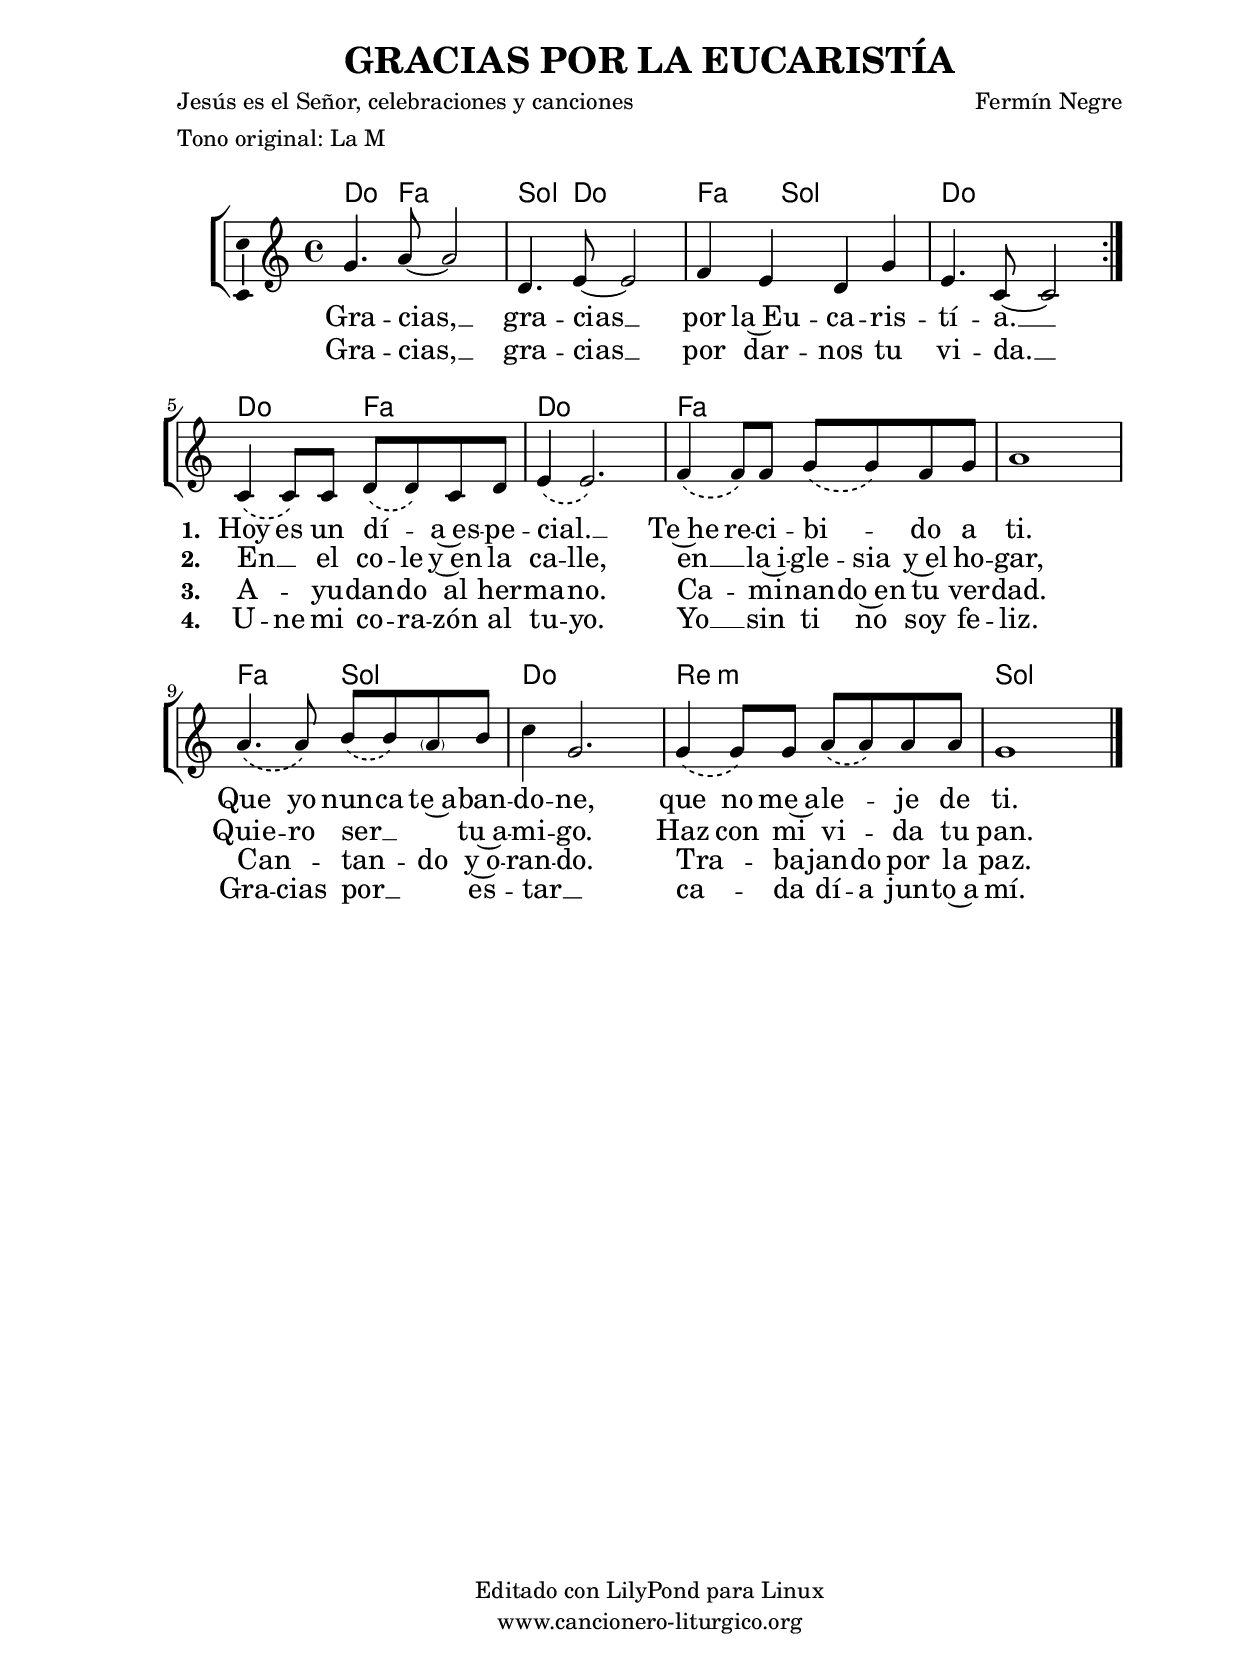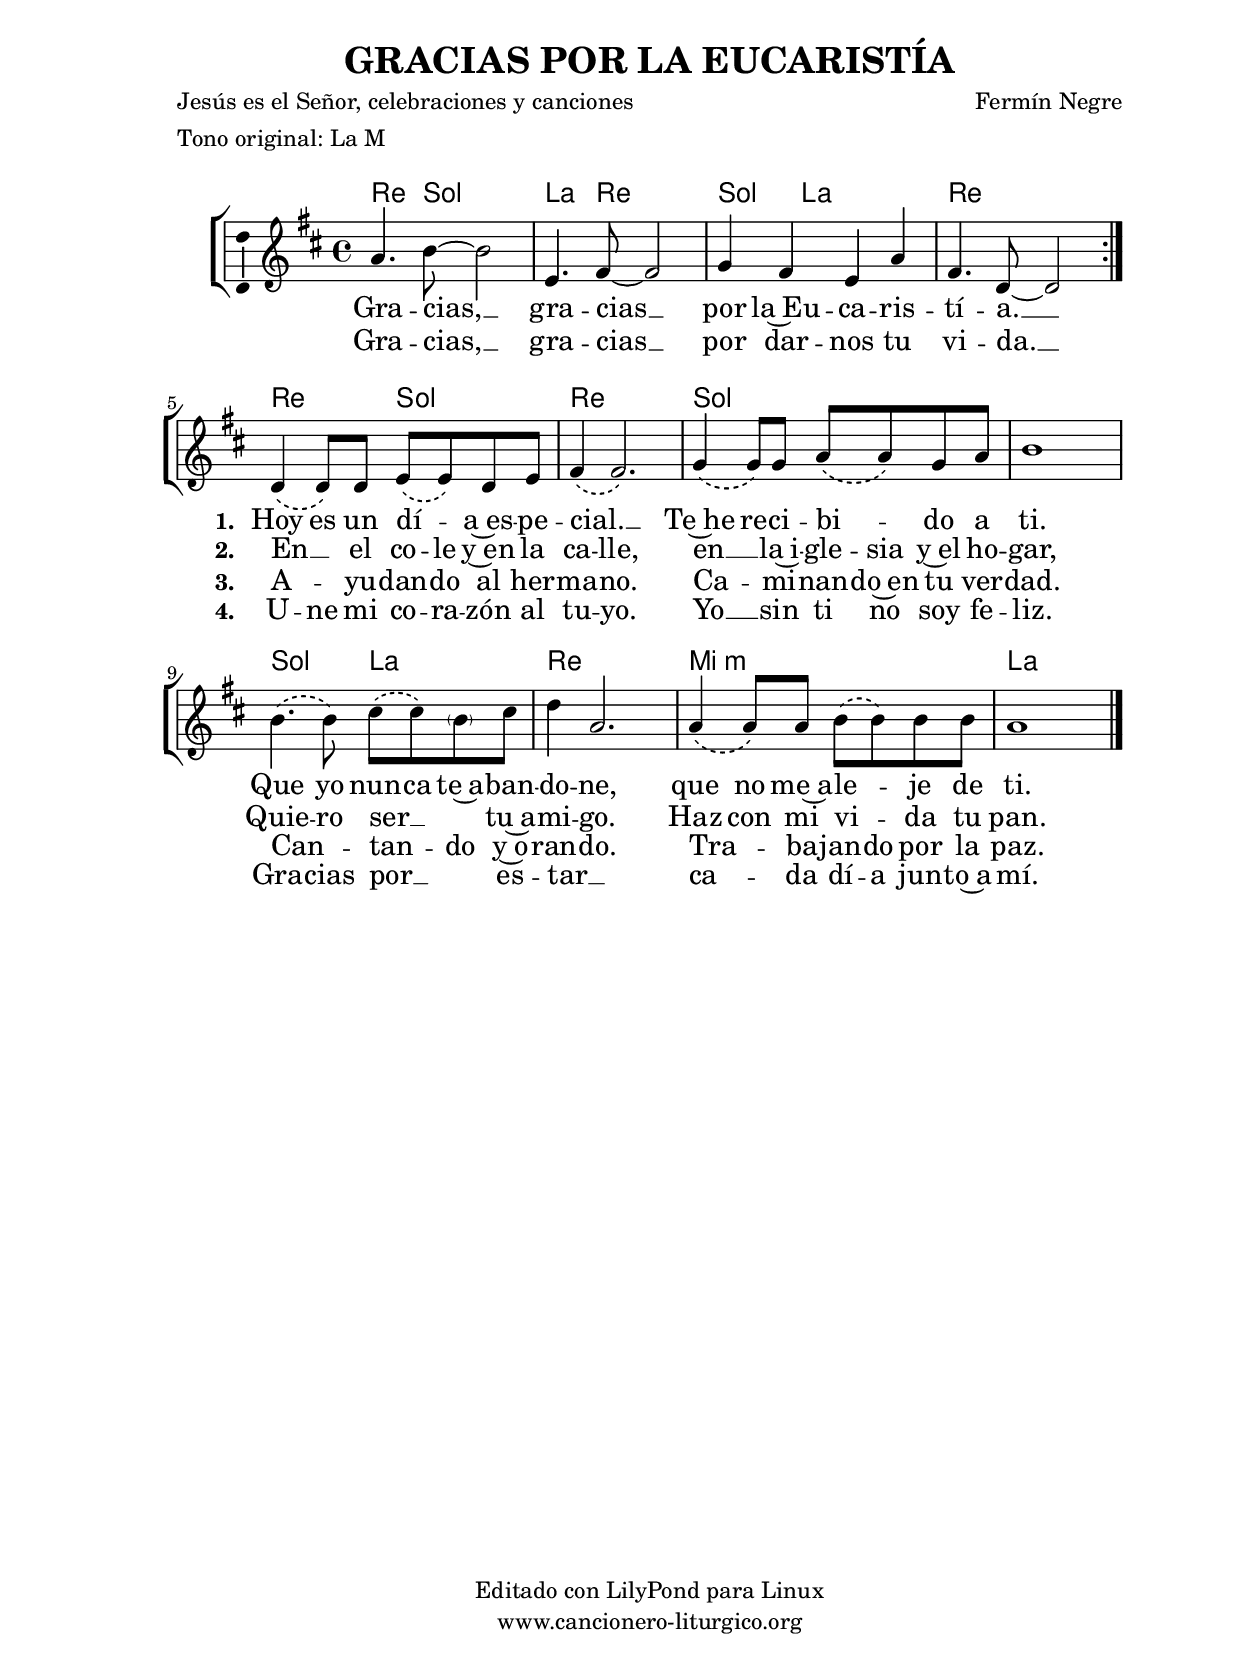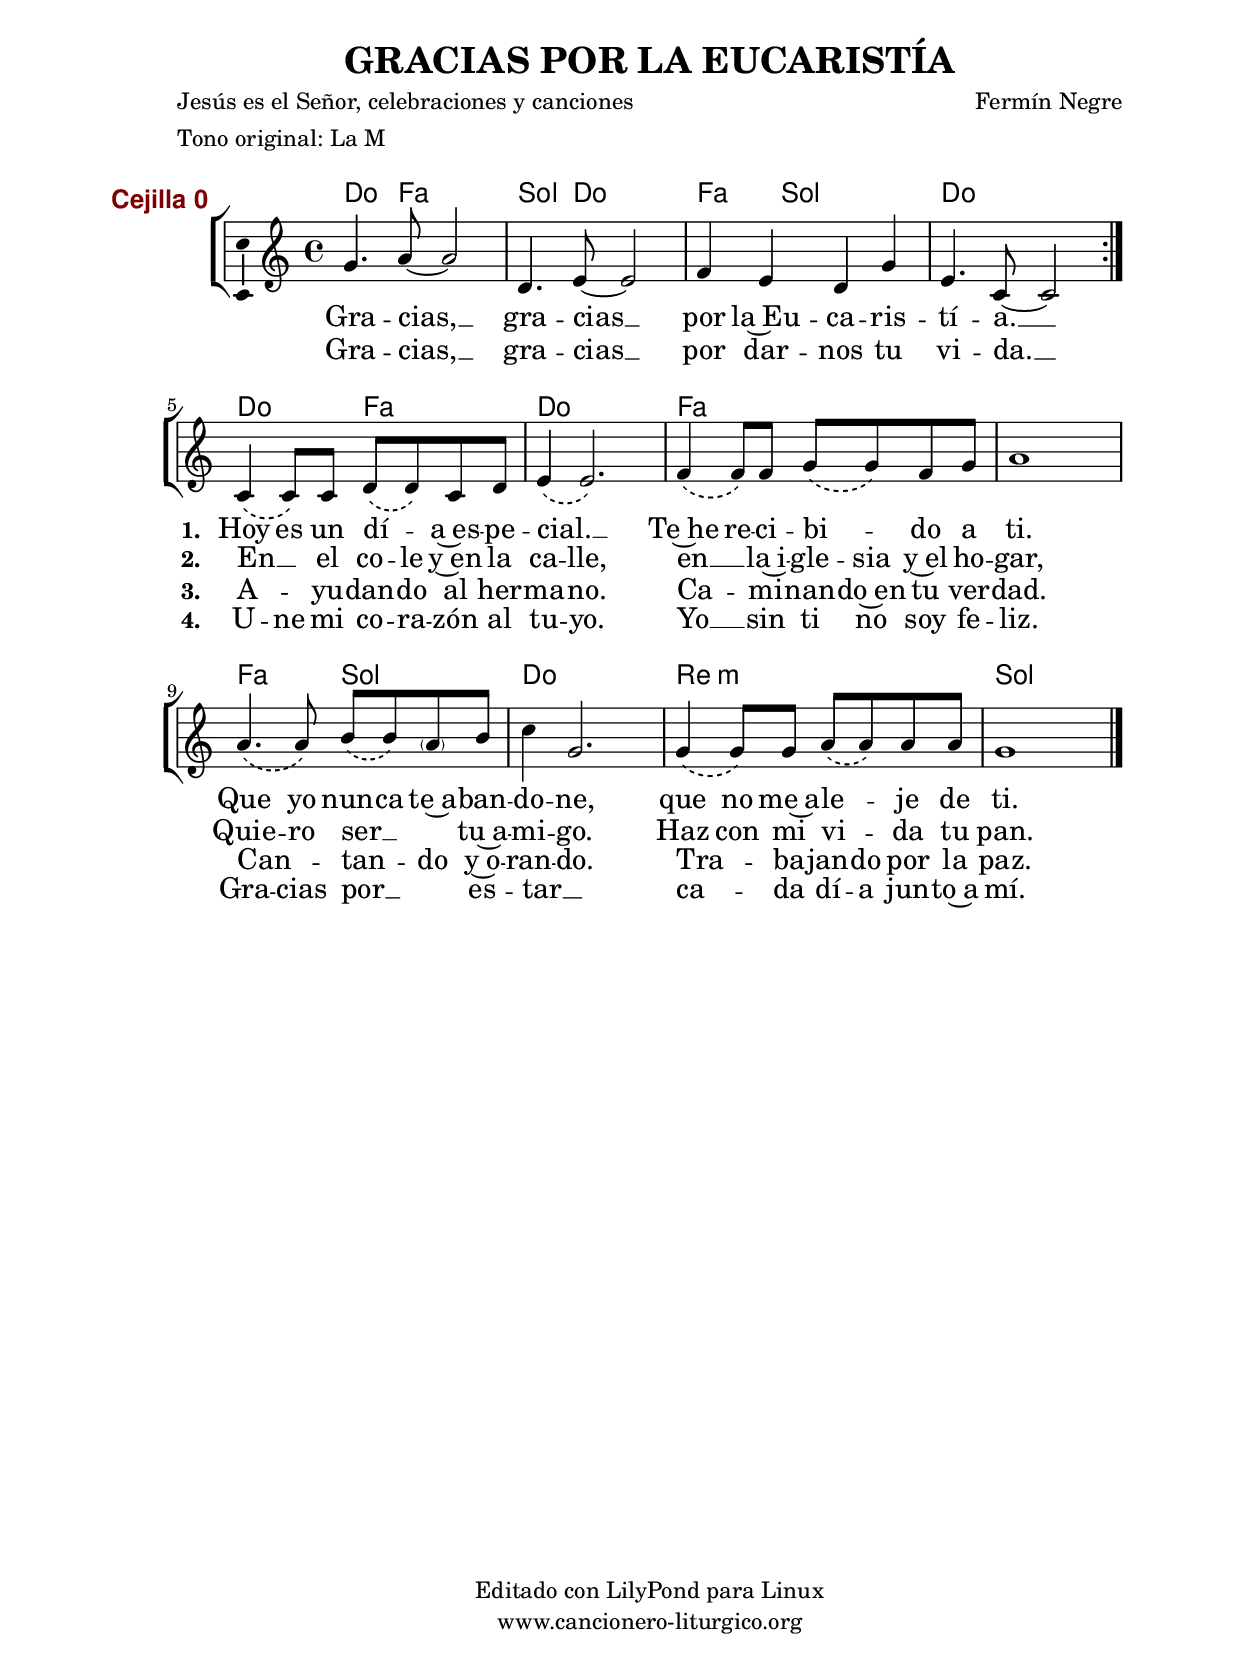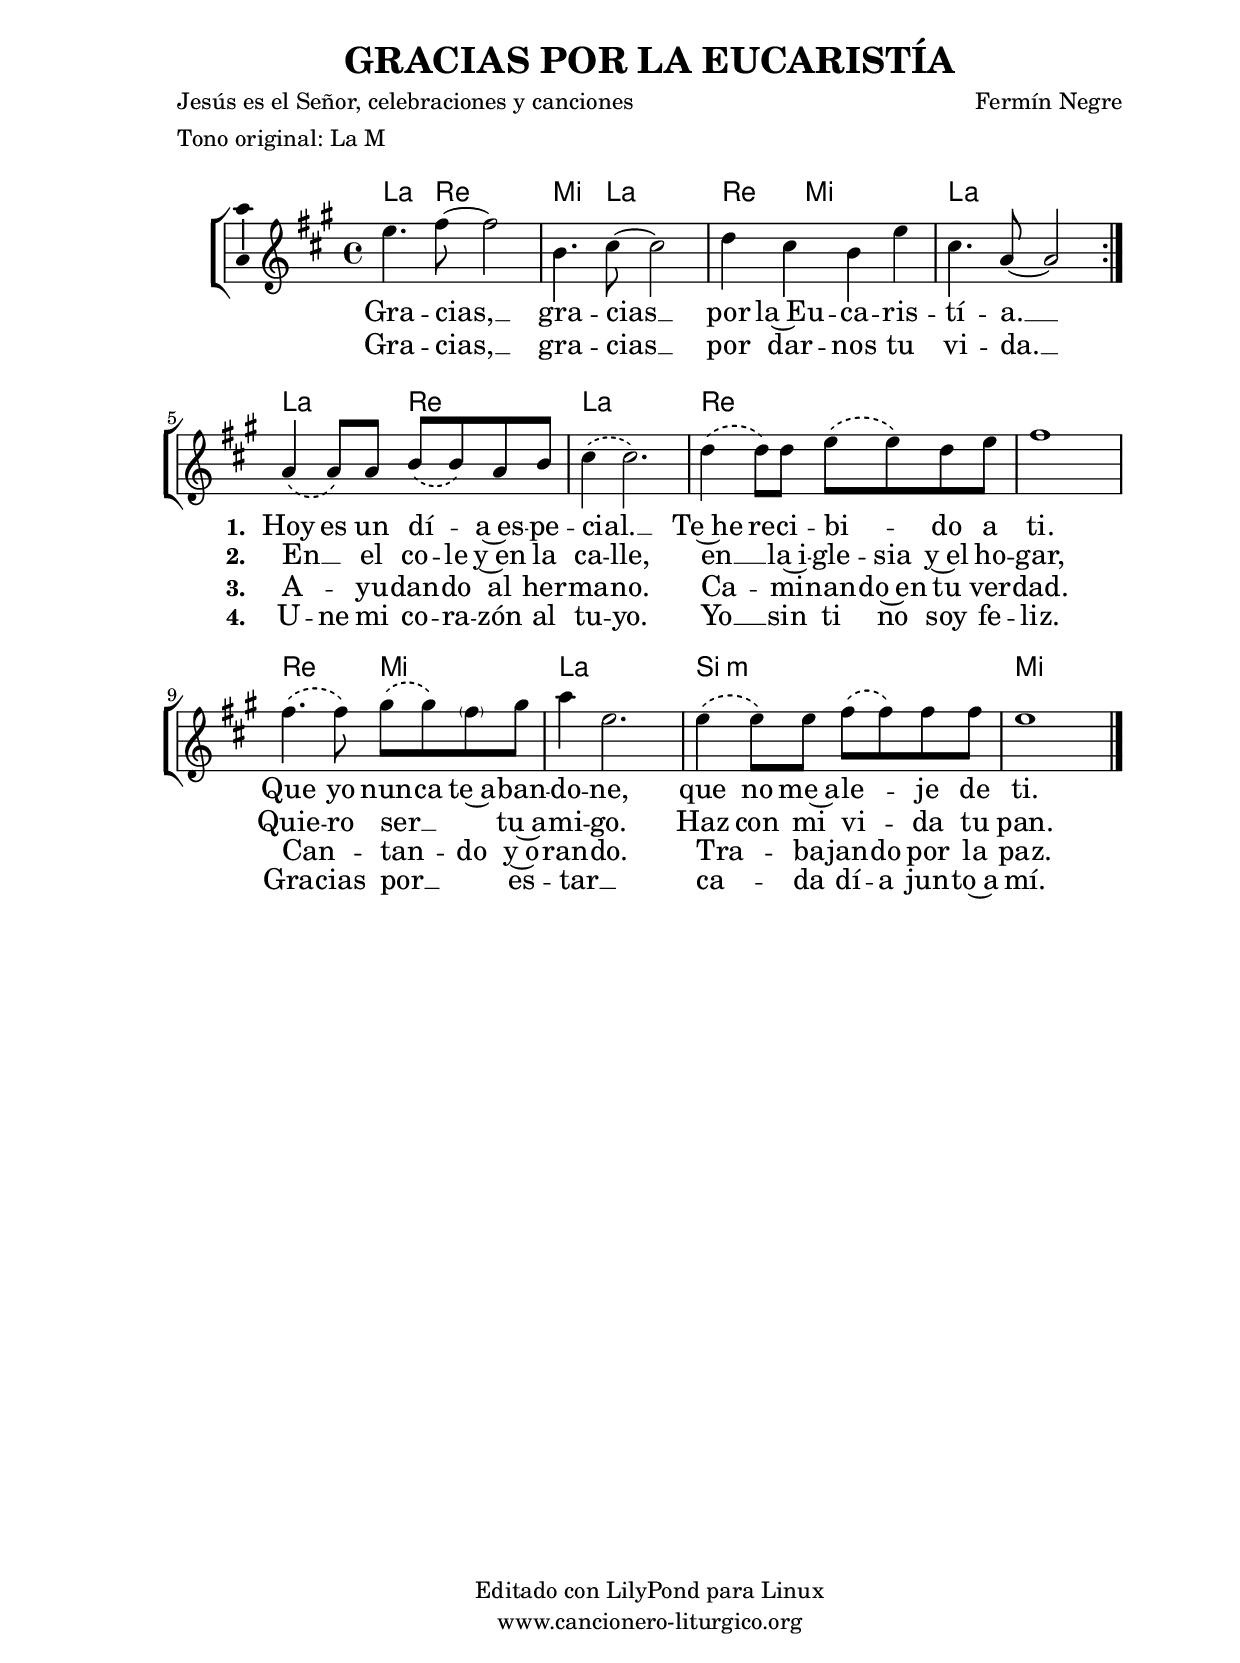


%versión de lilypond para la que se ha escrito esta partitura:
\version "2.16.0"

	%Tamaño papel
	#(set-default-paper-size "a4")
	%Tamaño partitura
	#(set-global-staff-size 20)
	%No responde al pulsar sobre una nota
	#(ly:set-option 'point-and-click #f)

%parámetros del encabezamiento:
\header {
	title = "GRACIAS POR LA EUCARISTÍA"
	subtitle = ""
	composer = "Fermín Negre"
%https://www.youtube.com/watch?v=N1-_tSmCFjA
	poet = "Jesús es el Señor, celebraciones y canciones"
	meter = "Tono original: La M"
	arranger = ""
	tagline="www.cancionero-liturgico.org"
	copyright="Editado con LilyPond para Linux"
	tiempo = ""
	usos = "Gracias, Salida"
	letra = ""
	}

%parámetros asociados al papel:
\paper  {
	oddHeaderMarkup = \markup {\fill-line { \on-the-fly #not-first-page \fromproperty #'header:title \on-the-fly #not-first-page \fromproperty #'header:composer }}
	evenHeaderMarkup = \markup {\fill-line { \fromproperty #'header:composer \fromproperty #'header:title }}
	#(set-paper-size "a4")
	print-page-number = ##f
	first-page-number = 1
	print-first-page-number = ##f
%	head-separation = 3.0 \cm
	top-margin = 2.0 \cm
	bottom-margin = 0.5\cm
%%%	bottom-margin = -2.0\cm
	left-margin = 3.0 \cm
	line-width = 16.0 \cm 
	indent = 8\mm
	interscoreline = 2.\mm
	between-system-space = 15\mm
%	para que las partituras no llenen la hoja:
	ragged-bottom = ##t
%	idem para la última hoja:
	ragged-last-bottom = ##f
%	para que las partituras llenen el ancho del papel:
	ragged-last = ##f
	after-title-space = 2.5 \cm
%page-count=1
%system-count=4

	%Flexible Vertical Spacing
%	markup-markup-spacing =
%	#'((basic-distance . 15) (minimum-distance . 15) (padding . 3))
	markup-system-spacing =
	#'((basic-distance . 15) (minimum-distance . 15) (padding . 3))
	system-system-spacing =
	#'((basic-distance . 15) (minimum-distance . 15) (padding . 3))
	score-system-spacing =
	#'((basic-distance . 15) (minimum-distance . 15) (padding . 5))
%	top-system-spacing = % header
%	#'((basic-distance . 8) (minimum-distance . 0) (padding . 0))
%	top-markup-spacing =
%	#'((basic-distance . 20) (minimum-distance . 20) (padding . 0))
	last-bottom-spacing = % footer
	#'((basic-distance . 5) (minimum-distance . 5) (padding . 0))
%	score-markup-spacing =
%	#'((basic-distance . 16) (minimum-distance . 13) (padding . 0))

	}


%parámetros que afectan a toda la partitura:
global =  {
	%clave de sol (G):
	\clef G
	%armadura:
	\transpose a c
	\key a \major
	\tempo 4=106
	\set Score.tempoHideNote = ##t
	}


acordes = {
	\italianChords
	\chordmode {
	\transpose a c
{

\repeat volta 2 {
a4. d8~d2 e4. a8~a2 d4. e8~e2 a4. a8~a2
}

a2 d a a d d d d d e a a b:m b:m e e

	}
	}
}


melodia = 
	\transpose a c'
{
	\relative c'{
	\time 4/4

\phrasingSlurDashed

\repeat volta 2 {
e4. fis8~fis2
b,4. cis8~cis2
d4 cis b e
cis4. a8~a2
}

\break

a4 \(a8\) a b \(b\) a b
cis4 \(cis2.\)
d4 \(d8\) d e \(e\) d8 e
fis1
fis4. \(fis8\) gis \(gis\) \parenthesize fis gis
a4 e2.
e4 \(e8\) e fis \(fis\) fis8 fis
e1

\bar "|."
}
}



texto = \lyricmode {

Gra -- cias, __ gra -- cias __
por la~Eu -- ca -- ris -- tí -- a. __

\set stanza =#"1. "
Hoy es un dí -- _ a~es -- pe -- cial. __ _
Te~he re -- ci -- bi -- _ do a ti.
Que yo nun -- ca te~a -- ban -- do -- ne,
que no me~a -- le -- _ je de ti.

	}

textodos = \lyricmode {

Gra -- cias, __ gra -- cias __
por dar -- nos tu vi -- da. __

\set stanza =#"2. " 
En __ _ el co -- le y~en la ca -- lle,
en __ _ la~i -- gle -- sia y~el ho -- gar,
Quie -- ro ser __ _ "  " tu~a -- mi -- go.
Haz con mi vi -- _ da tu pan.

}

textotres = \lyricmode {

\skip4 \skip4 \skip4 \skip4 \skip4 \skip4 \skip4 \skip4 \skip4 \skip4

\set stanza =#"3. "
A -- _ yu -- dan -- do al her -- ma -- no.
Ca -- _ mi -- nan -- do~en tu ver -- dad.
Can -- _ tan -- _ do y~o -- ran -- do.
Tra -- _ ba -- jan -- do por la paz.

}

textocuatro = \lyricmode {

\skip4 \skip4 \skip4 \skip4 \skip4 \skip4 \skip4 \skip4 \skip4 \skip4

\set stanza =#"4. "
U -- ne mi co -- ra -- zón al tu -- yo.
Yo __ _ sin ti no soy fe -- liz.
Gra -- cias por __ _ "  " es -- tar __ _
ca -- _ da dí -- a jun -- to~a mí.

}

acordesStaff = \context ChordNames = acordesStaff <<
	\set chordChanges = ##t
	\acordes
	>>


%%%%%%%%%%%%%%%%%%%%%%%%%%%%%%%%%%% CEJILLA %%%%%%%%%%%%%%%%%%%%%%%%%%%%%%%%%%%
acordescejilla = {
%%%	\override ChordNames.ChordName #'font-size = #-1
%%%	\override ChordNames.ChordName #'font-series = #'bold
	\transpose c c {
		\acordes
		}
	}

acordescejillaStaff = \context ChordNames = acordescejillaStaff <<
	\set Staff.instrumentName = \markup \with-color #darkred \larger \bold \sans "Cejilla 0"
	\set chordChanges = ##t
	\acordescejilla
	>>
%%%%%%%%%%%%%%%%%%%%%%%%%%%%%%%%%%% CEJILLA %%%%%%%%%%%%%%%%%%%%%%%%%%%%%%%%%%%


vozStaff = \context Voice = vozStaff
\with {\consists "Ambitus_engraver"}
<<
%	\set Staff.instrumentName = ""
%	\set Staff.shortInstrumentName = ""
%	\set Staff.midiInstrument = #"clarinet"
%	\set Staff.midiInstrument = #"cello"
%	\set Staff.midiInstrument = #"flute"
	\set Staff.midiInstrument = #"electric guitar (jazz)"
%	\set Staff.midiInstrument = #"english horn"
%	\set Staff.midiInstrument = #"violin"
%	\set Staff.midiInstrument = #"glockenspiel"
	\set Staff.midiMinimumVolume = #0.7
	\set Staff.midiMaximumVolume = #0.9
	\global
	\melodia
	>>

textoStaff = \context Lyrics = textoStaff <<
	\lyricsto vozStaff \texto
	>>

textodosStaff = \context Lyrics = textodosStaff <<
	\lyricsto vozStaff \textodos
	>>

textotresStaff = \context Lyrics = textotresStaff <<
	\lyricsto vozStaff \textotres
	>>

textocuatroStaff = \context Lyrics = textocuatroStaff <<
	\lyricsto vozStaff \textocuatro
	>>

\book {
	\score {
		\context ChoirStaff {
			\override StaffGroup.SystemStartBracket #'collapse-height = #1
			\override Score.SystemStartBar #'collapse-height = #1
			<<
			\acordesStaff
			\vozStaff
			\textoStaff
			\textodosStaff
			\textotresStaff
			\textocuatroStaff
			>>
			}
		\layout {
	    		\context {
				\Lyrics
				\override LyricText #'font-size = #2
				}
	   		 \context {
				\Score
				\override StaffSymbol #'staff-space = #(magstep +3)
				}
			}
		}
	\score {
		\unfoldRepeats
		\context ChoirStaff {
			<<
			\acordesStaff
			\vozStaff
			>>
			}
		\midi {
	  		\context {
	  			\Score
				tempoWholesPerMinute = #(ly:make-moment 70 4)
				}
			}
		}
	}


%Partitura para guitarra
#(define output-suffix "G")
\book {
	\score {
		\context ChoirStaff {
			\override StaffGroup.SystemStartBracket #'collapse-height = #1
			\override Score.SystemStartBar #'collapse-height = #1
			<<
			\acordescejillaStaff
			\vozStaff
			\textoStaff
			\textodosStaff
			\textotresStaff
			\textocuatroStaff
			>>
			}
		\layout {
%%%%%%%%%%%%%%%%%%%%%%%%%%%%%%%%%%% CEJILLA %%%%%%%%%%%%%%%%%%%%%%%%%%%%%%%%%%%
			\context {
				\ChordNames \consists Instrument_name_engraver
				}
%%%%%%%%%%%%%%%%%%%%%%%%%%%%%%%%%%% CEJILLA %%%%%%%%%%%%%%%%%%%%%%%%%%%%%%%%%%%
	    		\context {
				\Lyrics
				\override LyricText #'font-size = #2
				}
	   		 \context {
				\Score
				\override StaffSymbol #'staff-space = #(magstep +3)
				}
			}
		}
	}


#(define output-suffix "C")
\book {
	\score {
		\context ChoirStaff {
			\override StaffGroup.SystemStartBracket #'collapse-height = #1
			\override Score.SystemStartBar #'collapse-height = #1
\transpose c d
			<<
			\acordesStaff
			\vozStaff
			\textoStaff
			\textodosStaff
			\textotresStaff
			\textocuatroStaff
			>>
			}
		\layout {
	    		\context {
				\Lyrics
				\override LyricText #'font-size = #2
				}
	   		 \context {
				\Score
				\override StaffSymbol #'staff-space = #(magstep +3)
				}
			}
		}
	}


#(define output-suffix "S")
\book {
	\score {
		\context ChoirStaff {
			\override StaffGroup.SystemStartBracket #'collapse-height = #1
			\override Score.SystemStartBar #'collapse-height = #1
\transpose c a
			<<
			\acordesStaff
			\vozStaff
			\textoStaff
			\textodosStaff
			\textotresStaff
			\textocuatroStaff
			>>
			}
		\layout {
	    		\context {
				\Lyrics
				\override LyricText #'font-size = #2
				}
	   		 \context {
				\Score
				\override StaffSymbol #'staff-space = #(magstep +3)
				}
			}
		}
	}


